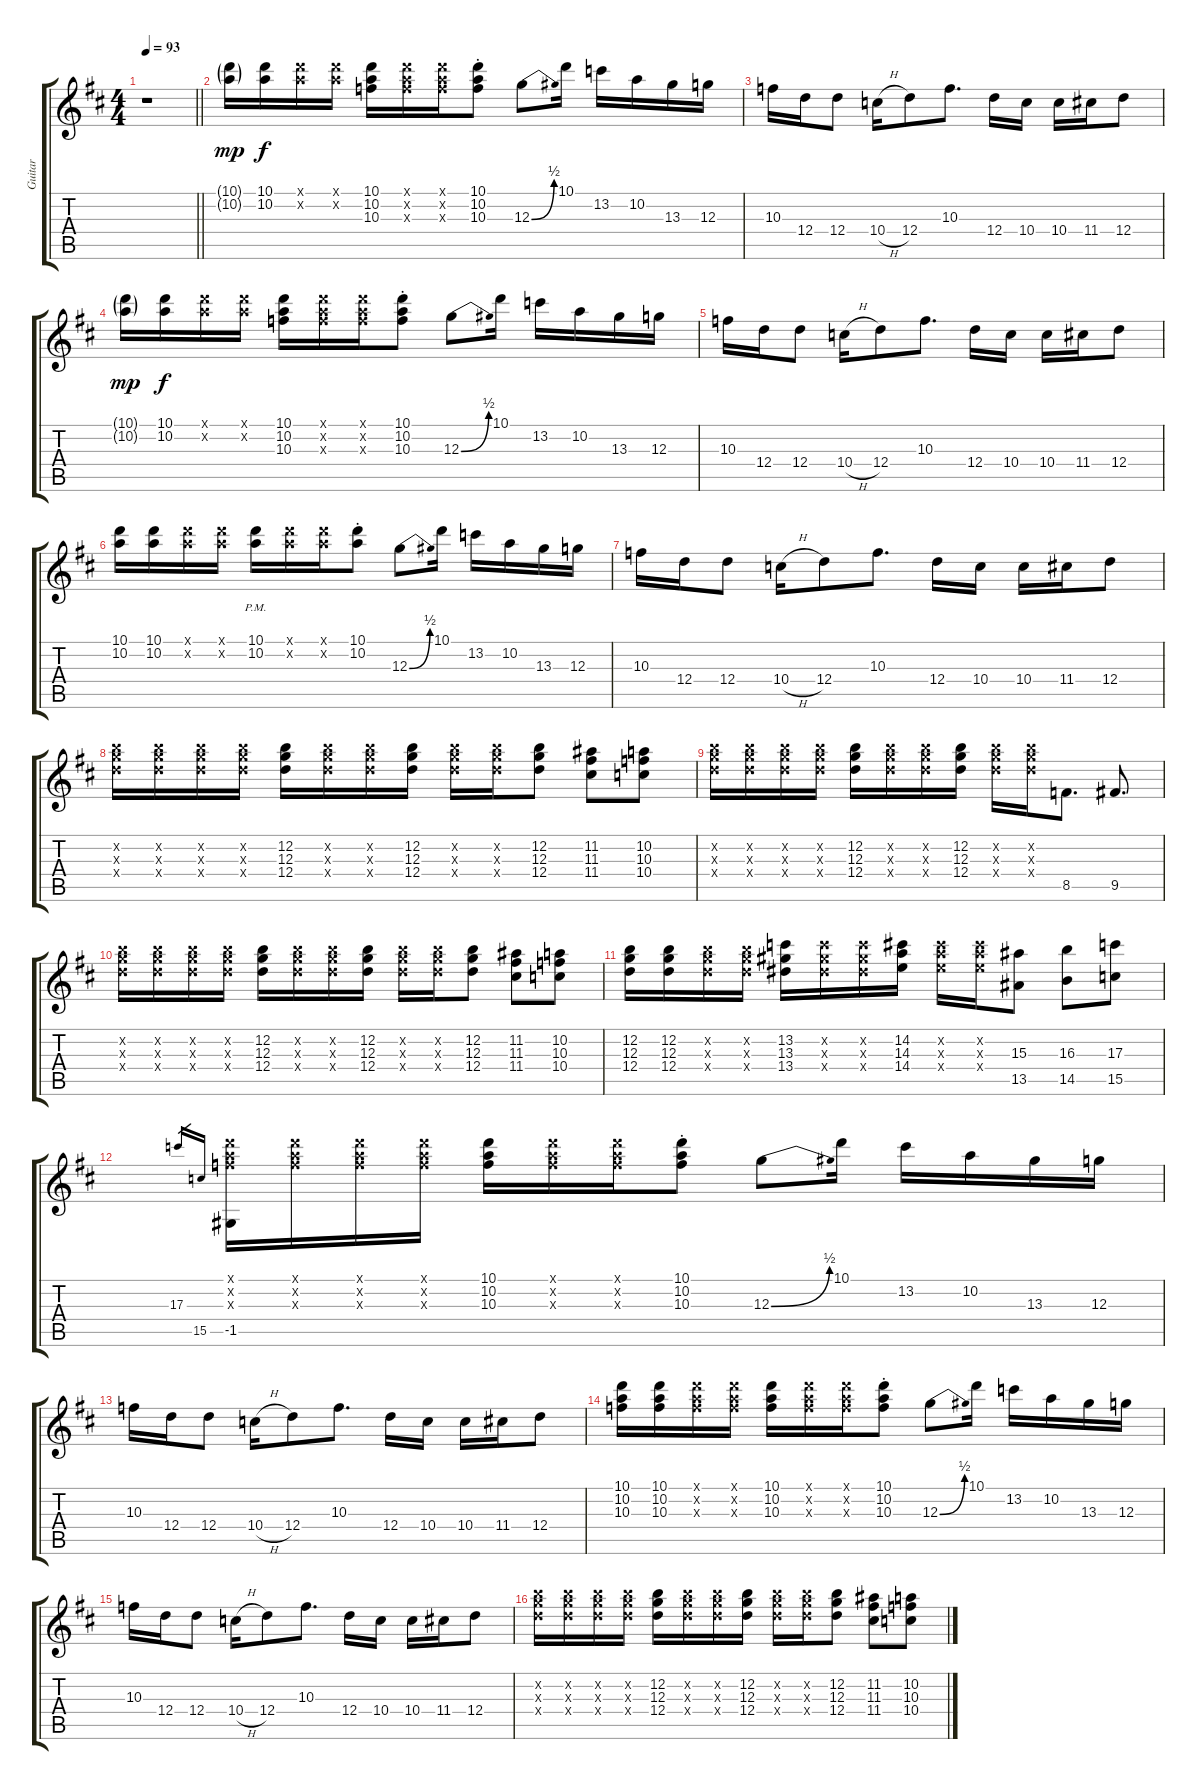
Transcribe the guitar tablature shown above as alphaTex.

\track ("Guitar" "Guitar") {instrument overdrivenguitar}
\staff {score tabs}
\tuning (E4 B3 G3 D3 A2 E2) {hide}
\ts (4 4)
\tempo 93
\clef g2
\barLineRight lightlight
\ks d
r.1{dy mp instrument overdrivenguitar} |
(10.1{g} 10.2{g}).16 (10.1 10.2).16{dy f} (10.1{x} 10.2{x}).16 (10.1{x} 10.2{x}).16 (10.1 10.2 10.3).16 (10.1{x} 10.2{x} 10.3{x}).16 (10.1{x} 10.2{x} 10.3{x}).16 (10.1{st} 10.2{st} 10.3{st}).8 12.3{be (bend 0 0 60 2)}.8 10.1.16 13.2.16 10.2.16 13.3.16 12.3.16 |
10.3.16 12.4.16 12.4.8 10.4{h}.16 12.4.8 10.3.8{d} 12.4.16 10.4.16 10.4.16 11.4.16 12.4.8 |
(10.1{g} 10.2{g}).16{dy mp} (10.1 10.2).16{dy f} (10.1{x} 10.2{x}).16 (10.1{x} 10.2{x}).16 (10.1 10.2 10.3).16 (10.1{x} 10.2{x} 10.3{x}).16 (10.1{x} 10.2{x} 10.3{x}).16 (10.1{st} 10.2{st} 10.3{st}).8 12.3{be (bend 0 0 60 2)}.8 10.1.16 13.2.16 10.2.16 13.3.16 12.3.16 |
10.3.16 12.4.16 12.4.8 10.4{h}.16 12.4.8 10.3.8{d} 12.4.16 10.4.16 10.4.16 11.4.16 12.4.8 |
(10.1 10.2).16 (10.1 10.2).16 (10.1{x} 10.2{x}).16 (10.1{x} 10.2{x}).16 (10.1{pm} 10.2{pm}).16 (10.1{x} 10.2{x}).16 (10.1{x} 10.2{x}).16 (10.1{st} 10.2{st}).8 12.3{be (bend 0 0 60 2)}.8 10.1.16 13.2.16 10.2.16 13.3.16 12.3.16 |
10.3.16 12.4.16 12.4.8 10.4{h}.16 12.4.8 10.3.8{d} 12.4.16 10.4.16 10.4.16 11.4.16 12.4.8 |
(12.2{x} 12.3{x} 12.4{x}).16 (12.2{x} 12.3{x} 12.4{x}).16 (12.2{x} 12.3{x} 12.4{x}).16 (12.2{x} 12.3{x} 12.4{x}).16 (12.2 12.3 12.4).16 (12.2{x} 12.3{x} 12.4{x}).16 (12.2{x} 12.3{x} 12.4{x}).16 (12.2 12.3 12.4).16 (12.2{x} 12.3{x} 12.4{x}).16 (12.2{x} 12.3{x} 12.4{x}).16 (12.2 12.3 12.4).8 (11.2 11.3 11.4).8 (10.2 10.3 10.4).8 |
(12.2{x} 12.3{x} 12.4{x}).16 (12.2{x} 12.3{x} 12.4{x}).16 (12.2{x} 12.3{x} 12.4{x}).16 (12.2{x} 12.3{x} 12.4{x}).16 (12.2 12.3 12.4).16 (12.2{x} 12.3{x} 12.4{x}).16 (12.2{x} 12.3{x} 12.4{x}).16 (12.2 12.3 12.4).16 (12.2{x} 12.3{x} 12.4{x}).16 (12.2{x} 12.3{x} 12.4{x}).16 8.5.8{d} 9.5.8{d} |
(12.2{x} 12.3{x} 12.4{x}).16 (12.2{x} 12.3{x} 12.4{x}).16 (12.2{x} 12.3{x} 12.4{x}).16 (12.2{x} 12.3{x} 12.4{x}).16 (12.2 12.3 12.4).16 (12.2{x} 12.3{x} 12.4{x}).16 (12.2{x} 12.3{x} 12.4{x}).16 (12.2 12.3 12.4).16 (12.2{x} 12.3{x} 12.4{x}).16 (12.2{x} 12.3{x} 12.4{x}).16 (12.2 12.3 12.4).8 (11.2 11.3 11.4).8 (10.2 10.3 10.4).8 |
(12.2 12.3 12.4).16 (12.2 12.3 12.4).16 (12.2{x} 12.3{x} 12.4{x}).16 (12.2{x} 12.3{x} 12.4{x}).16 (13.2 13.3 13.4).16 (13.2{x} 13.3{x} 13.4{x}).16 (13.2{x} 13.3{x} 13.4{x}).16 (14.2 14.3 14.4).16 (14.2{x} 14.3{x} 14.4{x}).16 (14.2{x} 14.3{x} 14.4{x}).16 (15.3 13.5).8 (16.3 14.5).8 (17.3 15.5).8 |
17.3.16{gr} 15.5.16{gr} (10.1{x} 10.2{x} 10.3{x} -1.5).16 (10.1{x} 10.2{x} 10.3{x}).16 (10.1{x} 10.2{x} 10.3{x}).16 (10.1{x} 10.2{x} 10.3{x}).16 (10.1 10.2 10.3).16 (10.1{x} 10.2{x} 10.3{x}).16 (10.1{x} 10.2{x} 10.3{x}).16 (10.1{st} 10.2{st} 10.3{st}).8 12.3{be (bend 0 0 60 2)}.8 10.1.16 13.2.16 10.2.16 13.3.16 12.3.16 |
10.3.16 12.4.16 12.4.8 10.4{h}.16 12.4.8 10.3.8{d} 12.4.16 10.4.16 10.4.16 11.4.16 12.4.8 |
(10.1 10.2 10.3).16 (10.1 10.2 10.3).16 (10.1{x} 10.2{x} 10.3{x}).16 (10.1{x} 10.2{x} 10.3{x}).16 (10.1 10.2 10.3).16 (10.1{x} 10.2{x} 10.3{x}).16 (10.1{x} 10.2{x} 10.3{x}).16 (10.1{st} 10.2{st} 10.3{st}).8 12.3{be (bend 0 0 60 2)}.8 10.1.16 13.2.16 10.2.16 13.3.16 12.3.16 |
10.3.16 12.4.16 12.4.8 10.4{h}.16 12.4.8 10.3.8{d} 12.4.16 10.4.16 10.4.16 11.4.16 12.4.8 |
(12.2{x} 12.3{x} 12.4{x}).16 (12.2{x} 12.3{x} 12.4{x}).16 (12.2{x} 12.3{x} 12.4{x}).16 (12.2{x} 12.3{x} 12.4{x}).16 (12.2 12.3 12.4).16 (12.2{x} 12.3{x} 12.4{x}).16 (12.2{x} 12.3{x} 12.4{x}).16 (12.2 12.3 12.4).16 (12.2{x} 12.3{x} 12.4{x}).16 (12.2{x} 12.3{x} 12.4{x}).16 (12.2 12.3 12.4).8 (11.2 11.3 11.4).8 (10.2 10.3 10.4).8
